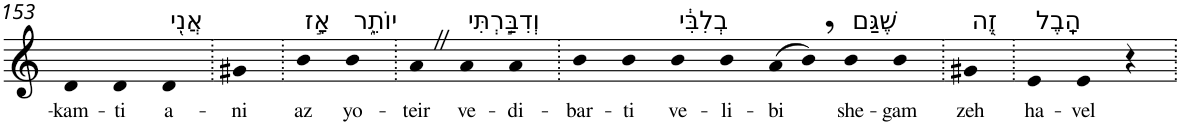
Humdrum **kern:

**kern	**text
*part1	*part1
*staff1	*staff1
*I"Piano	*
*I'Pno	*
!!LO:PB:g=z
*clefG2	*
*k[]	*
=153	=153
!	!LO:LY:b
4d	-kam-
!	!LO:LY:b
4d	-ti
!LO:TX:a:t=אֲנִ֖י	!
!	!LO:LY:b
4d	a-
=154.	=154.
!	!LO:LY:b
4g#X	-ni
=155.	=155.
!LO:TX:a:t=אָ֣ז	!
!	!LO:LY:b
4b	az
!LO:TX:a:t=יוֹתֵ֑ר	!
!	!LO:LY:b
4b	yo-
=156.	=156.
!	!LO:LY:b
4aZ	-teir
!LO:TX:a:t=וְדִבַּ֣רְתִּי	!
!	!LO:LY:b
4a	ve-
!	!LO:LY:b
4a	-di-
=157.	=157.
!	!LO:LY:b
4b	-bar-
!	!LO:LY:b
4b	-ti
!LO:TX:a:t=בְלִבִּ֔י	!
!	!LO:LY:b
4b	ve-
!	!LO:LY:b
4b	-li-
!	!LO:LY:b
(>8a	-bi
8b,)	.
!LO:TX:a:t=שֶׁגַּם	!
!	!LO:LY:b
4b	she-
!	!LO:LY:b
4b	-gam
=158.	=158.
!LO:TX:a:t=זֶ֖ה	!
!	!LO:LY:b
4g#X	zeh
=159.	=159.
!LO:TX:a:t=הָֽבֶל	!
!	!LO:LY:b
4e	ha-
!	!LO:LY:b
4e	-vel
4r	.
=.	=.
*-	*-
